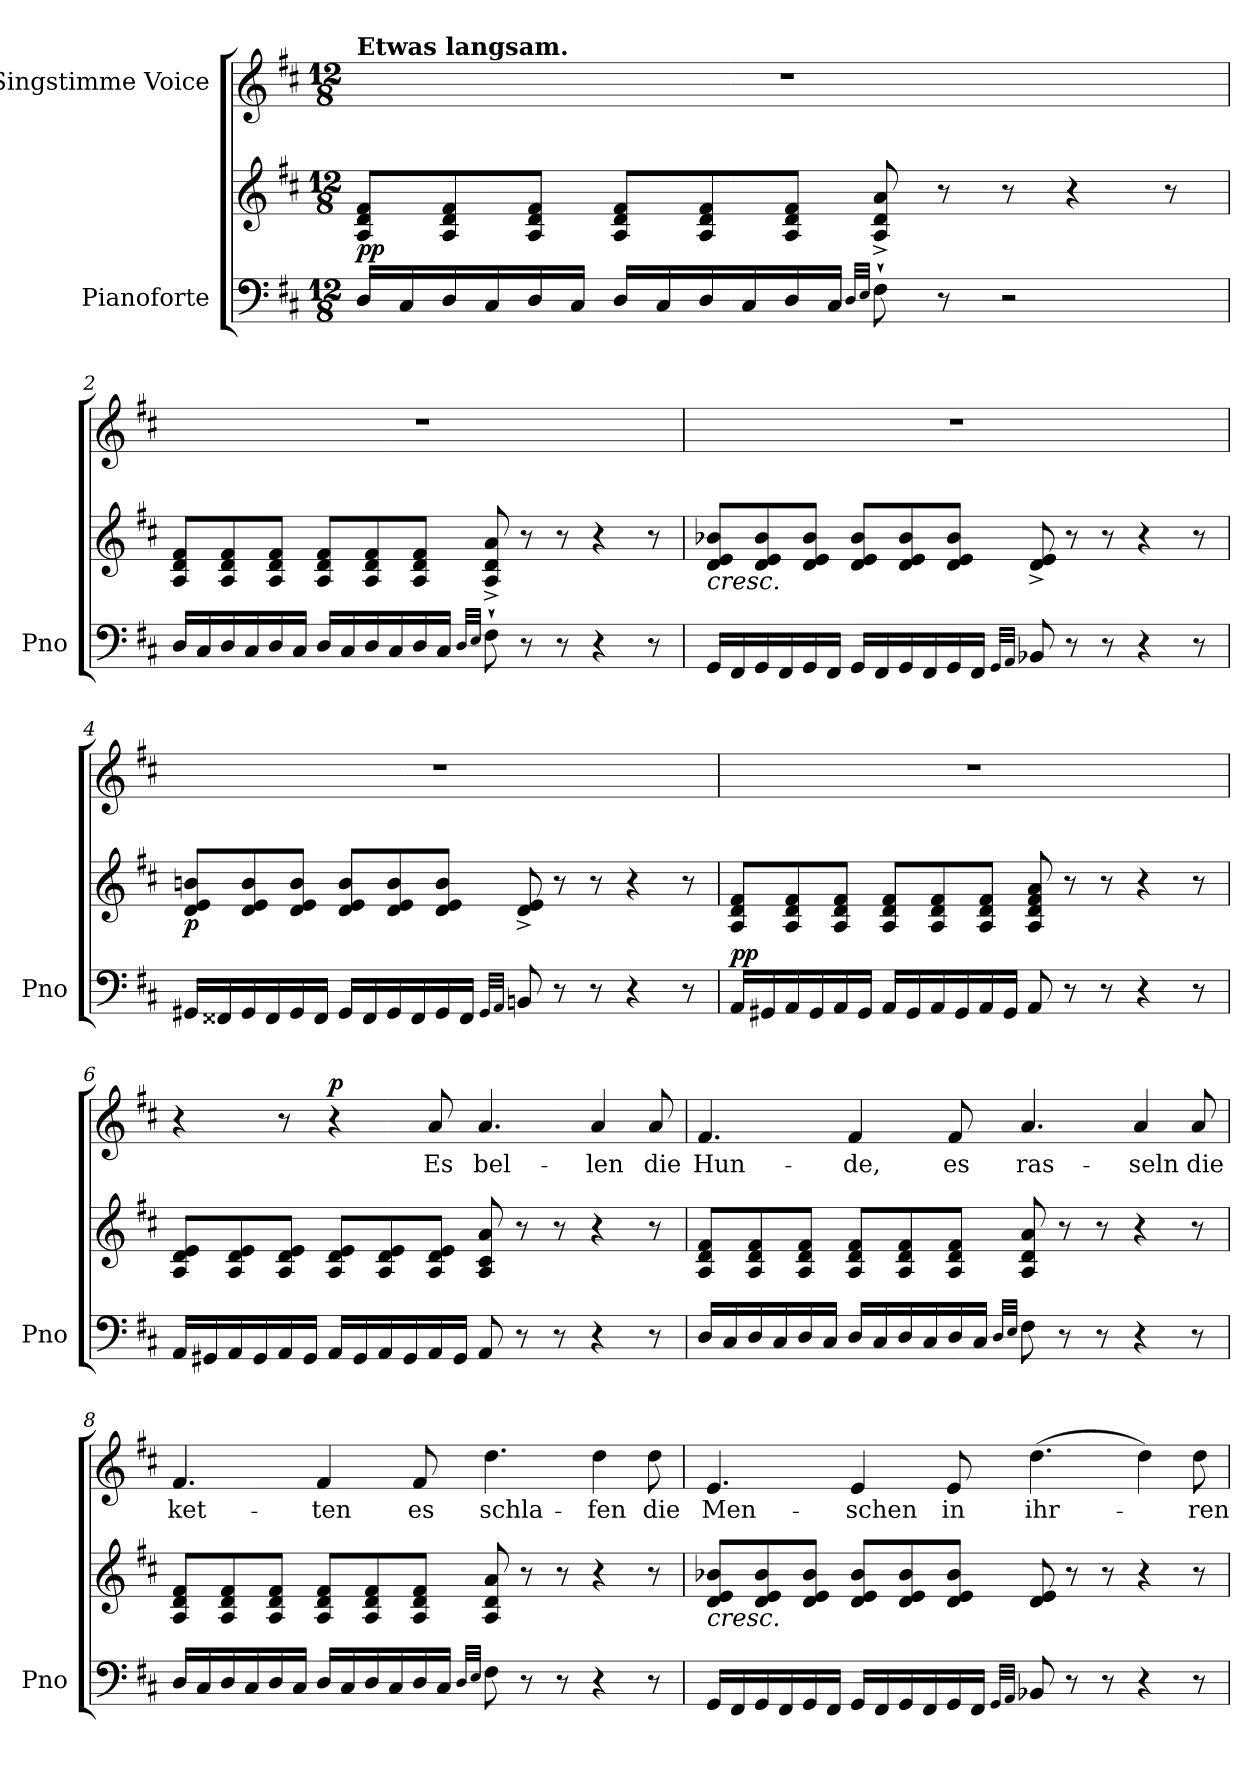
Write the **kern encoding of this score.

**kern	**kern	**dynam	**kern	**text	**dynam
*part2	*part2	*part2	*part1	*part1	*part1
*staff3	*staff2	*staff2/3	*staff1	*staff1	*staff1
*I"Pianoforte	*	*	*I"Singstimme Voice	*	*
*I'Pno	*	*	*	*	*
*clefF4	*clefG2	*	*clefG2	*	*
*k[f#c#]	*k[f#c#]	*	*k[f#c#]	*	*
*M12/8	*M12/8	*	*M12/8	*	*
*MM100	*MM100	*	*MM100	*	*
=1	=1	=1	=1	=1	=1
!	!	!	!LO:TX:B:t=Etwas langsam.	!	!
!	!	!LO:DY:b	!	!	!
16D/LL	8A/ 8d/ 8f#/L	pp	1.r	.	.
16C#/	.	.	.	.	.
16D/	8A/ 8d/ 8f#/	.	.	.	.
16C#/	.	.	.	.	.
16D/	8A/ 8d/ 8f#/J	.	.	.	.
16C#/JJ	.	.	.	.	.
16D/LL	8A/ 8d/ 8f#/L	.	.	.	.
16C#/	.	.	.	.	.
16D/	8A/ 8d/ 8f#/	.	.	.	.
16C#/	.	.	.	.	.
16D/	8A/ 8d/ 8f#/J	.	.	.	.
16C#/JJ	.	.	.	.	.
32qD/LLL	.	.	.	.	.
32qE/JJJ	.	.	.	.	.
8F#`\	8A/^ 8d/^ 8a/^	.	.	.	.
8r	8r	.	.	.	.
2r	8r	.	.	.	.
.	4r	.	.	.	.
.	8r	.	.	.	.
=2	=2	=2	=2	=2	=2
16D/LL	8A/ 8d/ 8f#/L	.	1.r	.	.
16C#/	.	.	.	.	.
16D/	8A/ 8d/ 8f#/	.	.	.	.
16C#/	.	.	.	.	.
16D/	8A/ 8d/ 8f#/J	.	.	.	.
16C#/JJ	.	.	.	.	.
16D/LL	8A/ 8d/ 8f#/L	.	.	.	.
16C#/	.	.	.	.	.
16D/	8A/ 8d/ 8f#/	.	.	.	.
16C#/	.	.	.	.	.
16D/	8A/ 8d/ 8f#/J	.	.	.	.
16C#/JJ	.	.	.	.	.
32qD/LLL	.	.	.	.	.
32qE/JJJ	.	.	.	.	.
8F#`\	8A/^ 8d/^ 8a/^	.	.	.	.
8r	8r	.	.	.	.
8r	8r	.	.	.	.
4r	4r	.	.	.	.
8r	8r	.	.	.	.
!!LO:LB:g=z
=3	=3	=3	=3	=3	=3
!	!LO:TX:b:i:t=cresc.	!	!	!	!
16GG/LL	8d/ 8e/ 8b-X/L	.	1.r	.	.
16FF#/	.	.	.	.	.
16GG/	8d/ 8e/ 8b-/	.	.	.	.
16FF#/	.	.	.	.	.
16GG/	8d/ 8e/ 8b-/J	.	.	.	.
16FF#/JJ	.	.	.	.	.
16GG/LL	8d/ 8e/ 8b-/L	.	.	.	.
16FF#/	.	.	.	.	.
16GG/	8d/ 8e/ 8b-/	.	.	.	.
16FF#/	.	.	.	.	.
16GG/	8d/ 8e/ 8b-/J	.	.	.	.
16FF#/JJ	.	.	.	.	.
32qGG/LLL	.	.	.	.	.
32qAA/JJJ	.	.	.	.	.
8BB-X/	8d/^ 8e/^	.	.	.	.
8r	8r	.	.	.	.
8r	8r	.	.	.	.
4r	4r	.	.	.	.
8r	8r	.	.	.	.
=4	=4	=4	=4	=4	=4
!	!	!LO:DY:b	!	!	!
16GG#X/LL	8d/ 8e/ 8bn/L	p	1.r	.	.
16FF##X/	.	.	.	.	.
16GG#/	8d/ 8e/ 8b/	.	.	.	.
16FF##/	.	.	.	.	.
16GG#/	8d/ 8e/ 8b/J	.	.	.	.
16FF##/JJ	.	.	.	.	.
16GG#/LL	8d/ 8e/ 8b/L	.	.	.	.
16FF##/	.	.	.	.	.
16GG#/	8d/ 8e/ 8b/	.	.	.	.
16FF##/	.	.	.	.	.
16GG#/	8d/ 8e/ 8b/J	.	.	.	.
16FF##/JJ	.	.	.	.	.
32qGG#/LLL	.	.	.	.	.
32qAA/JJJ	.	.	.	.	.
8BBn/	8d/^ 8e/^	.	.	.	.
8r	8r	.	.	.	.
8r	8r	.	.	.	.
4r	4r	.	.	.	.
8r	8r	.	.	.	.
!!LO:LB:g=z
=5	=5	=5	=5	=5	=5
!	!	!LO:DY:a=2	!	!	!
16AA/LL	8A/ 8d/ 8f#/L	pp	1.r	.	.
16GG#X/	.	.	.	.	.
16AA/	8A/ 8d/ 8f#/	.	.	.	.
16GG#/	.	.	.	.	.
16AA/	8A/ 8d/ 8f#/J	.	.	.	.
16GG#/JJ	.	.	.	.	.
16AA/LL	8A/ 8d/ 8f#/L	.	.	.	.
16GG#/	.	.	.	.	.
16AA/	8A/ 8d/ 8f#/	.	.	.	.
16GG#/	.	.	.	.	.
16AA/	8A/ 8d/ 8f#/J	.	.	.	.
16GG#/JJ	.	.	.	.	.
8AA/	8A/ 8d/ 8f#/ 8a/	.	.	.	.
8r	8r	.	.	.	.
8r	8r	.	.	.	.
4r	4r	.	.	.	.
8r	8r	.	.	.	.
=6	=6	=6	=6	=6	=6
16AA/LL	8A/ 8d/ 8e/L	.	4r	.	.
16GG#X/	.	.	.	.	.
16AA/	8A/ 8d/ 8e/	.	.	.	.
16GG#/	.	.	.	.	.
16AA/	8A/ 8d/ 8e/J	.	8r	.	.
16GG#/JJ	.	.	.	.	.
!	!	!	!	!	!LO:DY:a
16AA/LL	8A/ 8d/ 8e/L	.	4r	.	p
16GG#/	.	.	.	.	.
16AA/	8A/ 8d/ 8e/	.	.	.	.
16GG#/	.	.	.	.	.
!	!	!	!	!LO:LY:b	!
16AA/	8A/ 8d/ 8e/J	.	8a/	Es	.
16GG#/JJ	.	.	.	.	.
!	!	!	!	!LO:LY:b	!
8AA/	8A/ 8c#/ 8a/	.	4.a/	bel-	.
8r	8r	.	.	.	.
8r	8r	.	.	.	.
!	!	!	!	!LO:LY:b	!
4r	4r	.	4a/	-len	.
!	!	!	!	!LO:LY:b	!
8r	8r	.	8a/	die	.
!!LO:PB:g=z
=7	=7	=7	=7	=7	=7
!	!	!	!	!LO:LY:b	!
16D/LL	8A/ 8d/ 8f#/L	.	4.f#/	Hun-	.
16C#/	.	.	.	.	.
16D/	8A/ 8d/ 8f#/	.	.	.	.
16C#/	.	.	.	.	.
16D/	8A/ 8d/ 8f#/J	.	.	.	.
16C#/JJ	.	.	.	.	.
!	!	!	!	!LO:LY:b	!
16D/LL	8A/ 8d/ 8f#/L	.	4f#/	-de,	.
16C#/	.	.	.	.	.
16D/	8A/ 8d/ 8f#/	.	.	.	.
16C#/	.	.	.	.	.
!	!	!	!	!LO:LY:b	!
16D/	8A/ 8d/ 8f#/J	.	8f#/	es	.
16C#/JJ	.	.	.	.	.
32qD/LLL	.	.	.	.	.
32qE/JJJ	.	.	.	.	.
!	!	!	!	!LO:LY:b	!
8F#\	8A/ 8d/ 8a/	.	4.a/	ras-	.
8r	8r	.	.	.	.
8r	8r	.	.	.	.
!	!	!	!	!LO:LY:b	!
4r	4r	.	4a/	-seln	.
!	!	!	!	!LO:LY:b	!
8r	8r	.	8a/	die	.
=8	=8	=8	=8	=8	=8
!	!	!	!	!LO:LY:b	!
16D/LL	8A/ 8d/ 8f#/L	.	4.f#/	ket-	.
16C#/	.	.	.	.	.
16D/	8A/ 8d/ 8f#/	.	.	.	.
16C#/	.	.	.	.	.
16D/	8A/ 8d/ 8f#/J	.	.	.	.
16C#/JJ	.	.	.	.	.
!	!	!	!	!LO:LY:b	!
16D/LL	8A/ 8d/ 8f#/L	.	4f#/	-ten	.
16C#/	.	.	.	.	.
16D/	8A/ 8d/ 8f#/	.	.	.	.
16C#/	.	.	.	.	.
!	!	!	!	!LO:LY:b	!
16D/	8A/ 8d/ 8f#/J	.	8f#/	es	.
16C#/JJ	.	.	.	.	.
32qD/LLL	.	.	.	.	.
32qE/JJJ	.	.	.	.	.
!	!	!	!	!LO:LY:b	!
8F#\	8A/ 8d/ 8a/	.	4.dd\	schla-	.
8r	8r	.	.	.	.
8r	8r	.	.	.	.
!	!	!	!	!LO:LY:b	!
4r	4r	.	4dd\	-fen	.
!	!	!	!	!LO:LY:b	!
8r	8r	.	8dd\	die	.
!!LO:LB:g=z
=9	=9	=9	=9	=9	=9
!	!LO:TX:b:i:t=cresc.	!	!	!	!
!	!	!	!	!LO:LY:b	!
16GG/LL	8d/ 8e/ 8b-X/L	.	4.e/	Men-	.
16FF#/	.	.	.	.	.
16GG/	8d/ 8e/ 8b-/	.	.	.	.
16FF#/	.	.	.	.	.
16GG/	8d/ 8e/ 8b-/J	.	.	.	.
16FF#/JJ	.	.	.	.	.
!	!	!	!	!LO:LY:b	!
16GG/LL	8d/ 8e/ 8b-/L	.	4e/	-schen	.
16FF#/	.	.	.	.	.
16GG/	8d/ 8e/ 8b-/	.	.	.	.
16FF#/	.	.	.	.	.
!	!	!	!	!LO:LY:b	!
16GG/	8d/ 8e/ 8b-/J	.	8e/	in	.
16FF#/JJ	.	.	.	.	.
32qGG/LLL	.	.	.	.	.
32qAA/JJJ	.	.	.	.	.
!	!	!	!	!LO:LY:b	!
8BB-X/	8d/ 8e/	.	(>4.dd\	ihr-	.
8r	8r	.	.	.	.
8r	8r	.	.	.	.
4r	4r	.	4dd\)	.	.
!	!	!	!	!LO:LY:b	!
8r	8r	.	8dd\	-ren	.
=	=	=	=	=	=
*-	*-	*-	*-	*-	*-
